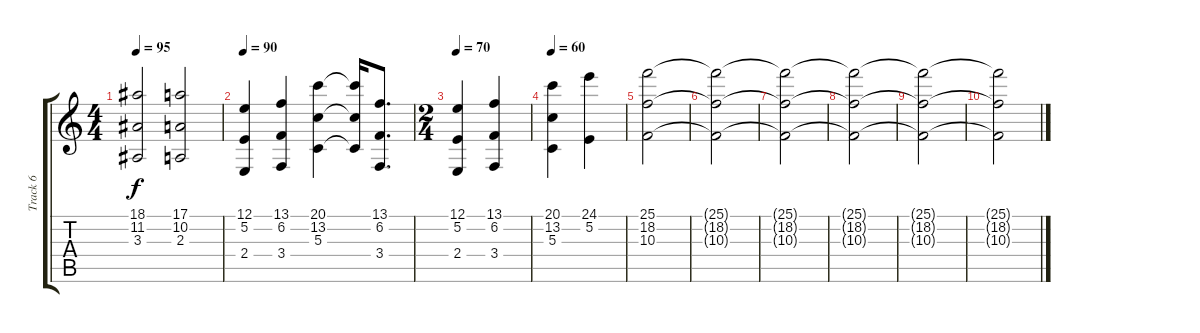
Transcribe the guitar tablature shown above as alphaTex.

\track ("Track 6" "Track 6") {instrument stringensemble1}
\staff {score tabs}
\tuning (E4 B3 G3 D3 A2 E2) {hide}
\ts (4 4)
\tempo 95
\clef g2
\ks c
(18.1 11.2 3.3).2{dy f} (17.1 10.2 2.3).2 |
\tempo 90
(12.1 5.2 2.4).4 (13.1 6.2 3.4).4 (20.1 13.2 5.3).4 (20.1{t} 13.2{t} 5.3{t}).16 (13.1 6.2 3.4).8{d} |
\ts (2 4)
\tempo 70
(12.1 5.2 2.4).4 (13.1 6.2 3.4).4 |
\tempo 60
(20.1 13.2 5.3).4 (24.1 5.2).4 |
(25.1 18.2 10.3).2 |
(25.1{t} 18.2{t} 10.3{t}).2 |
(25.1{t} 18.2{t} 10.3{t}).2 |
(25.1{t} 18.2{t} 10.3{t}).2 |
(25.1{t} 18.2{t} 10.3{t}).2 |
(25.1{t} 18.2{t} 10.3{t}).2
